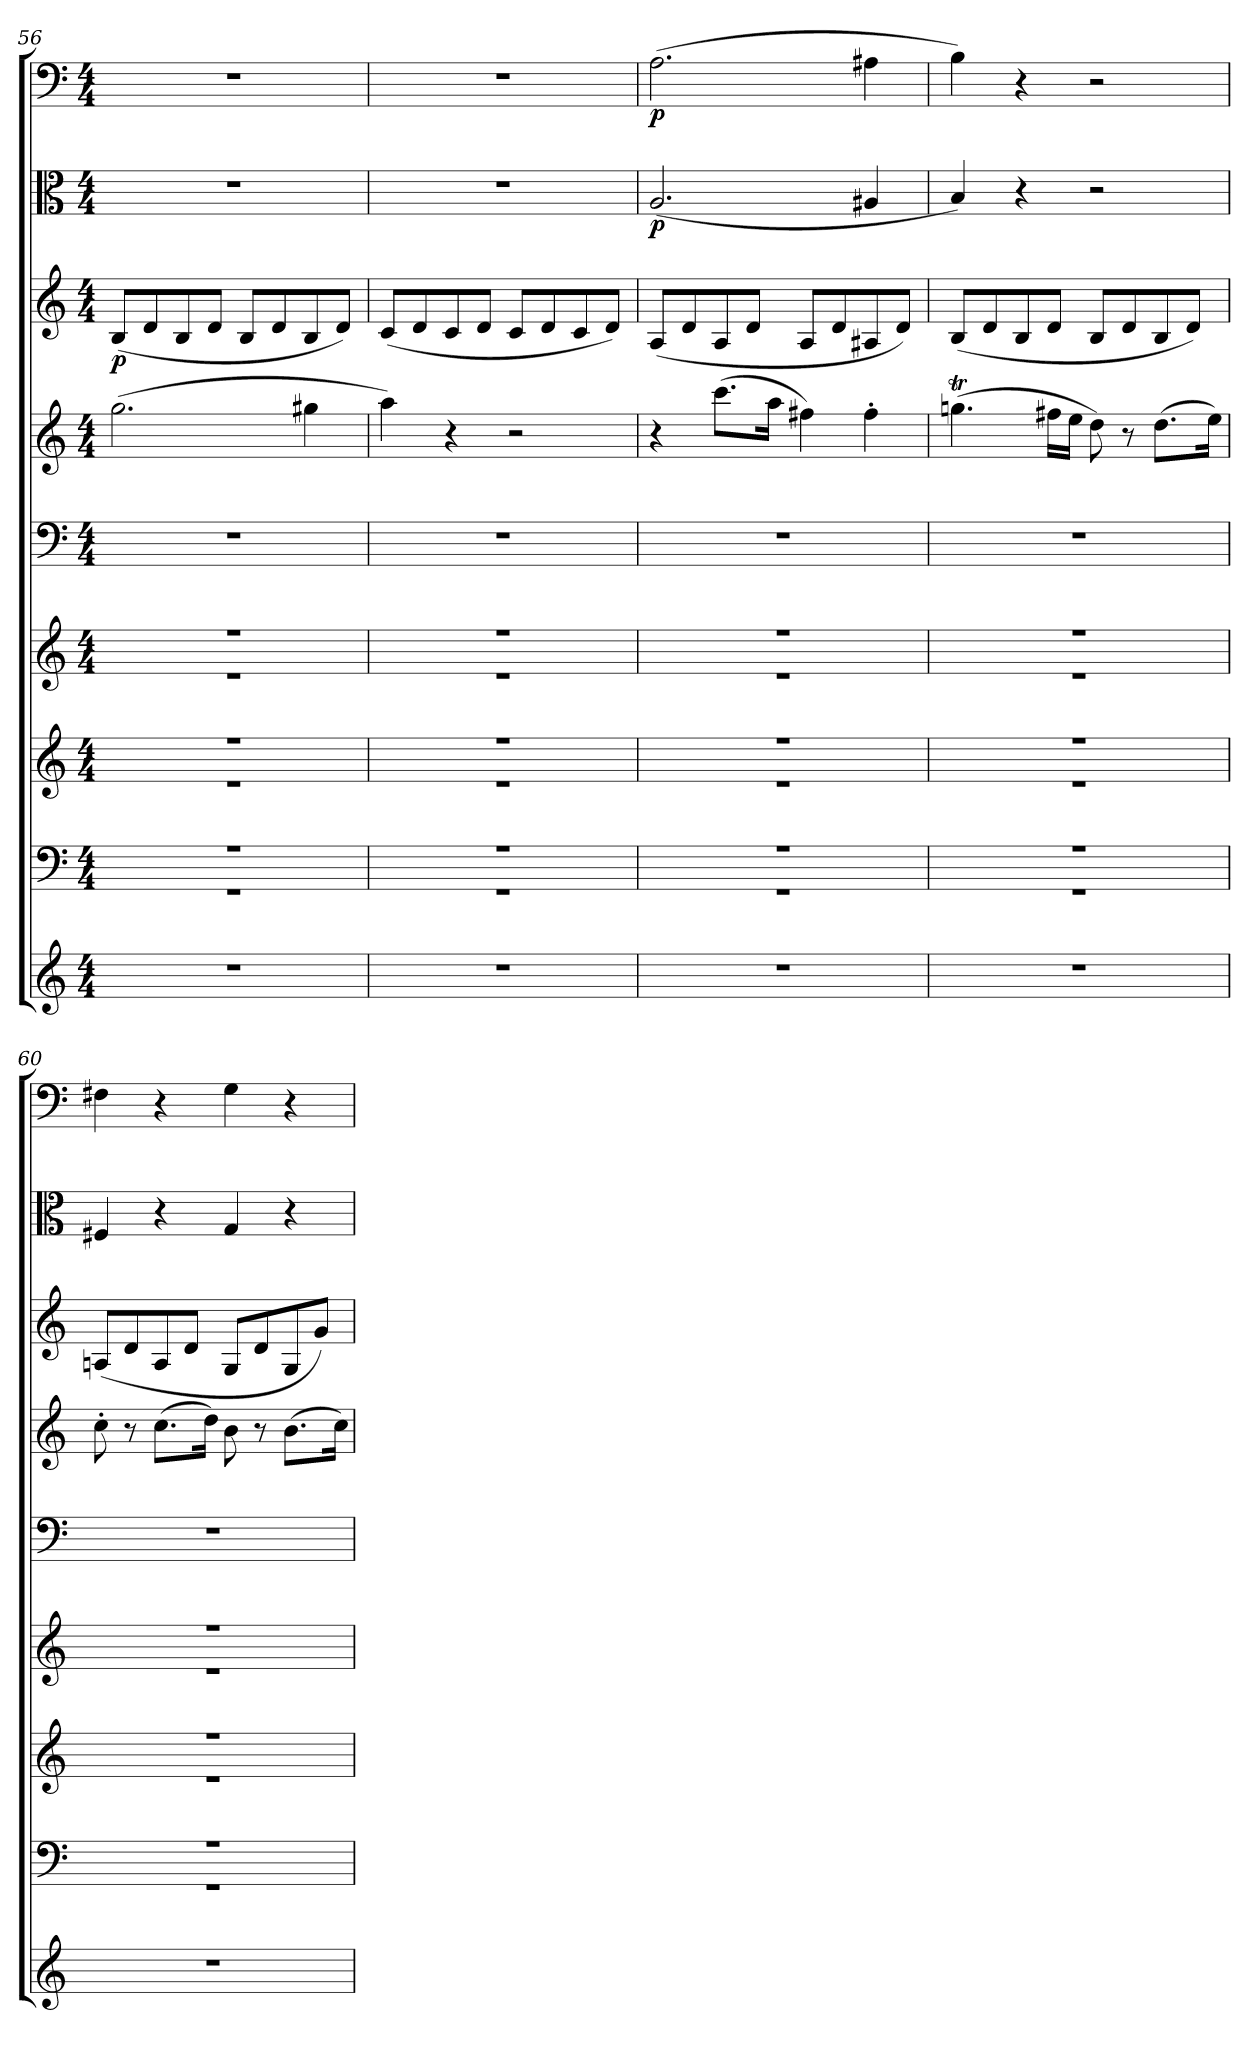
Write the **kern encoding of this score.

**kern	**kern	**kern	**kern	**kern	**kern	**kern	**dynam	**kern	**dynam	**kern	**dynam
*part9	*part8	*part7	*part6	*part5	*part4	*part3	*part3	*part2	*part2	*part1	*part1
*staff9	*staff8	*staff7	*staff6	*staff5	*staff4	*staff3	*staff3	*staff2	*staff2	*staff1	*staff1
*clefG2	*clefF4	*clefG2	*clefG2	*clefF4	*clefG2	*clefG2	*	*clefC3	*	*clefF4	*
*k[]	*k[]	*k[]	*k[]	*k[]	*k[]	*k[]	*	*k[]	*	*k[]	*
*C:	*C:	*C:	*C:	*C:	*C:	*C:	*	*C:	*	*C:	*
*M4/4	*M4/4	*M4/4	*M4/4	*M4/4	*M4/4	*M4/4	*	*M4/4	*	*M4/4	*
=56	=56	=56	=56	=56	=56	=56	=56	=56	=56	=56	=56
*	*^	*^	*^	*	*	*	*	*	*	*	*
1r	1r	1r	1r	1r	1r	1r	1r	(2.gg\	(8B/L	p	1r	.	1r	.
.	.	.	.	.	.	.	.	.	8d/	.	.	.	.	.
.	.	.	.	.	.	.	.	.	8B/	.	.	.	.	.
.	.	.	.	.	.	.	.	.	8d/J	.	.	.	.	.
.	.	.	.	.	.	.	.	.	8B/L	.	.	.	.	.
.	.	.	.	.	.	.	.	.	8d/	.	.	.	.	.
.	.	.	.	.	.	.	.	4gg#X\	8B/	.	.	.	.	.
.	.	.	.	.	.	.	.	.	8d/J)	.	.	.	.	.
=57	=57	=57	=57	=57	=57	=57	=57	=57	=57	=57	=57	=57	=57	=57
1r	1r	1r	1r	1r	1r	1r	1r	4aa\)	(8c/L	.	1r	.	1r	.
.	.	.	.	.	.	.	.	.	8d/	.	.	.	.	.
.	.	.	.	.	.	.	.	4r	8c/	.	.	.	.	.
.	.	.	.	.	.	.	.	.	8d/J	.	.	.	.	.
.	.	.	.	.	.	.	.	2r	8c/L	.	.	.	.	.
.	.	.	.	.	.	.	.	.	8d/	.	.	.	.	.
.	.	.	.	.	.	.	.	.	8c/	.	.	.	.	.
.	.	.	.	.	.	.	.	.	8d/J)	.	.	.	.	.
=58	=58	=58	=58	=58	=58	=58	=58	=58	=58	=58	=58	=58	=58	=58
1r	1r	1r	1r	1r	1r	1r	1r	4r	(8A/L	.	(2.A/	p	(2.A\	p
.	.	.	.	.	.	.	.	.	8d/	.	.	.	.	.
.	.	.	.	.	.	.	.	(8.ccc\L	8A/	.	.	.	.	.
.	.	.	.	.	.	.	.	.	8d/J	.	.	.	.	.
.	.	.	.	.	.	.	.	16aa\Jk	.	.	.	.	.	.
.	.	.	.	.	.	.	.	4ff#X\)	8A/L	.	.	.	.	.
.	.	.	.	.	.	.	.	.	8d/	.	.	.	.	.
.	.	.	.	.	.	.	.	4ff#'\	8A#X/	.	4A#X/	.	4A#X\	.
.	.	.	.	.	.	.	.	.	8d/J)	.	.	.	.	.
=59	=59	=59	=59	=59	=59	=59	=59	=59	=59	=59	=59	=59	=59	=59
1r	1r	1r	1r	1r	1r	1r	1r	(4.ggnT\	(8B/L	.	4B/)	.	4B\)	.
.	.	.	.	.	.	.	.	.	8d/	.	.	.	.	.
.	.	.	.	.	.	.	.	.	8B/	.	4r	.	4r	.
.	.	.	.	.	.	.	.	16ff#X\LL	8d/J	.	.	.	.	.
.	.	.	.	.	.	.	.	16ee\JJ	.	.	.	.	.	.
.	.	.	.	.	.	.	.	8dd\)	8B/L	.	2r	.	2r	.
.	.	.	.	.	.	.	.	8r	8d/	.	.	.	.	.
.	.	.	.	.	.	.	.	(8.dd\L	8B/	.	.	.	.	.
.	.	.	.	.	.	.	.	.	8d/J)	.	.	.	.	.
.	.	.	.	.	.	.	.	16ee\Jk)	.	.	.	.	.	.
=60	=60	=60	=60	=60	=60	=60	=60	=60	=60	=60	=60	=60	=60	=60
1r	1r	1r	1r	1r	1r	1r	1r	8cc'\	(8An/L	.	4F#X/	.	4F#X\	.
.	.	.	.	.	.	.	.	8r	8d/	.	.	.	.	.
.	.	.	.	.	.	.	.	(8.cc\L	8A/	.	4r	.	4r	.
.	.	.	.	.	.	.	.	.	8d/J	.	.	.	.	.
.	.	.	.	.	.	.	.	16dd\Jk)	.	.	.	.	.	.
.	.	.	.	.	.	.	.	8b\	8G/L	.	4G/	.	4G\	.
.	.	.	.	.	.	.	.	8r	8d/	.	.	.	.	.
.	.	.	.	.	.	.	.	(8.b\L	8G/	.	4r	.	4r	.
.	.	.	.	.	.	.	.	.	8g/J)	.	.	.	.	.
.	.	.	.	.	.	.	.	16cc\Jk)	.	.	.	.	.	.
*	*v	*v	*	*	*v	*v	*	*	*	*	*	*	*	*
*	*	*v	*v	*	*	*	*	*	*	*	*	*
=	=	=	=	=	=	=	=	=	=	=	=
*-	*-	*-	*-	*-	*-	*-	*-	*-	*-	*-	*-
